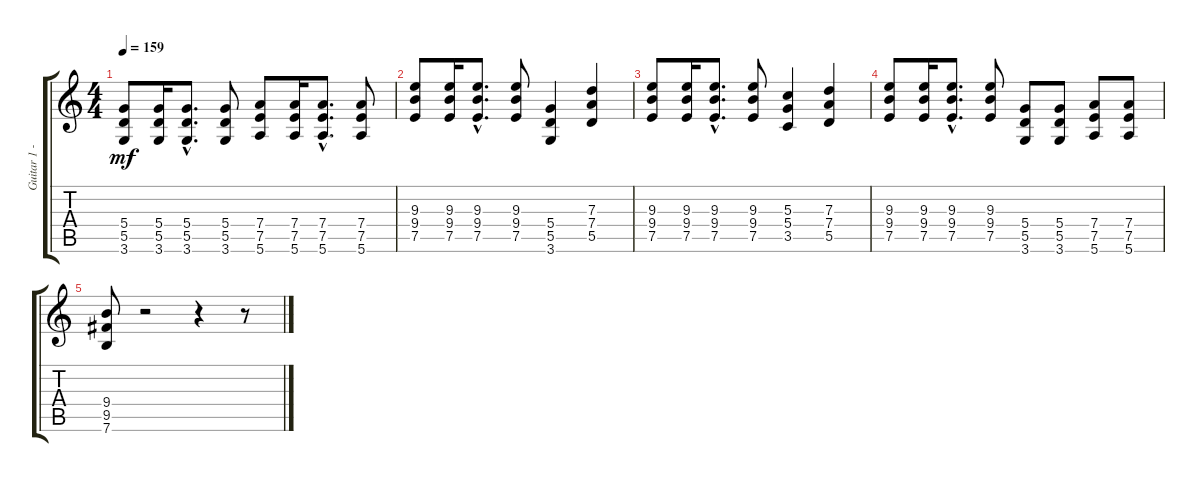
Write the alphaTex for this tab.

\track ("Guitar 1 - Brett Gurewitz" "Guitar 1 -") {instrument distortionguitar}
\staff {score tabs}
\tuning (E4 B3 G3 D3 A2 E2) {hide}
\ts (4 4)
\tempo 159
\clef g2
\ks c
(5.4 5.5 3.6).8{dy mf} (5.4 5.5 3.6).16 (5.4{hac} 5.5{hac} 3.6{hac}).8{d} (5.4 5.5 3.6).8 (7.4 7.5 5.6).8 (7.4 7.5 5.6).16 (7.4{hac} 7.5{hac} 5.6{hac}).8{d} (7.4 7.5 5.6).8 |
(9.3 9.4 7.5).8 (9.3 9.4 7.5).16 (9.3{hac} 9.4{hac} 7.5{hac}).8{d} (9.3 9.4 7.5).8 (5.4 5.5 3.6).4 (7.3 7.4 5.5).4 |
(9.3 9.4 7.5).8 (9.3 9.4 7.5).16 (9.3{hac} 9.4{hac} 7.5{hac}).8{d} (9.3 9.4 7.5).8 (5.3 5.4 3.5).4 (7.3 7.4 5.5).4 |
(9.3 9.4 7.5).8 (9.3 9.4 7.5).16 (9.3{hac} 9.4{hac} 7.5{hac}).8{d} (9.3 9.4 7.5).8 (5.4 5.5 3.6).8 (5.4 5.5 3.6).8 (7.4 7.5 5.6).8 (7.4 7.5 5.6).8 |
(9.4 9.5 7.6).8 r.2 r.4 r.8
